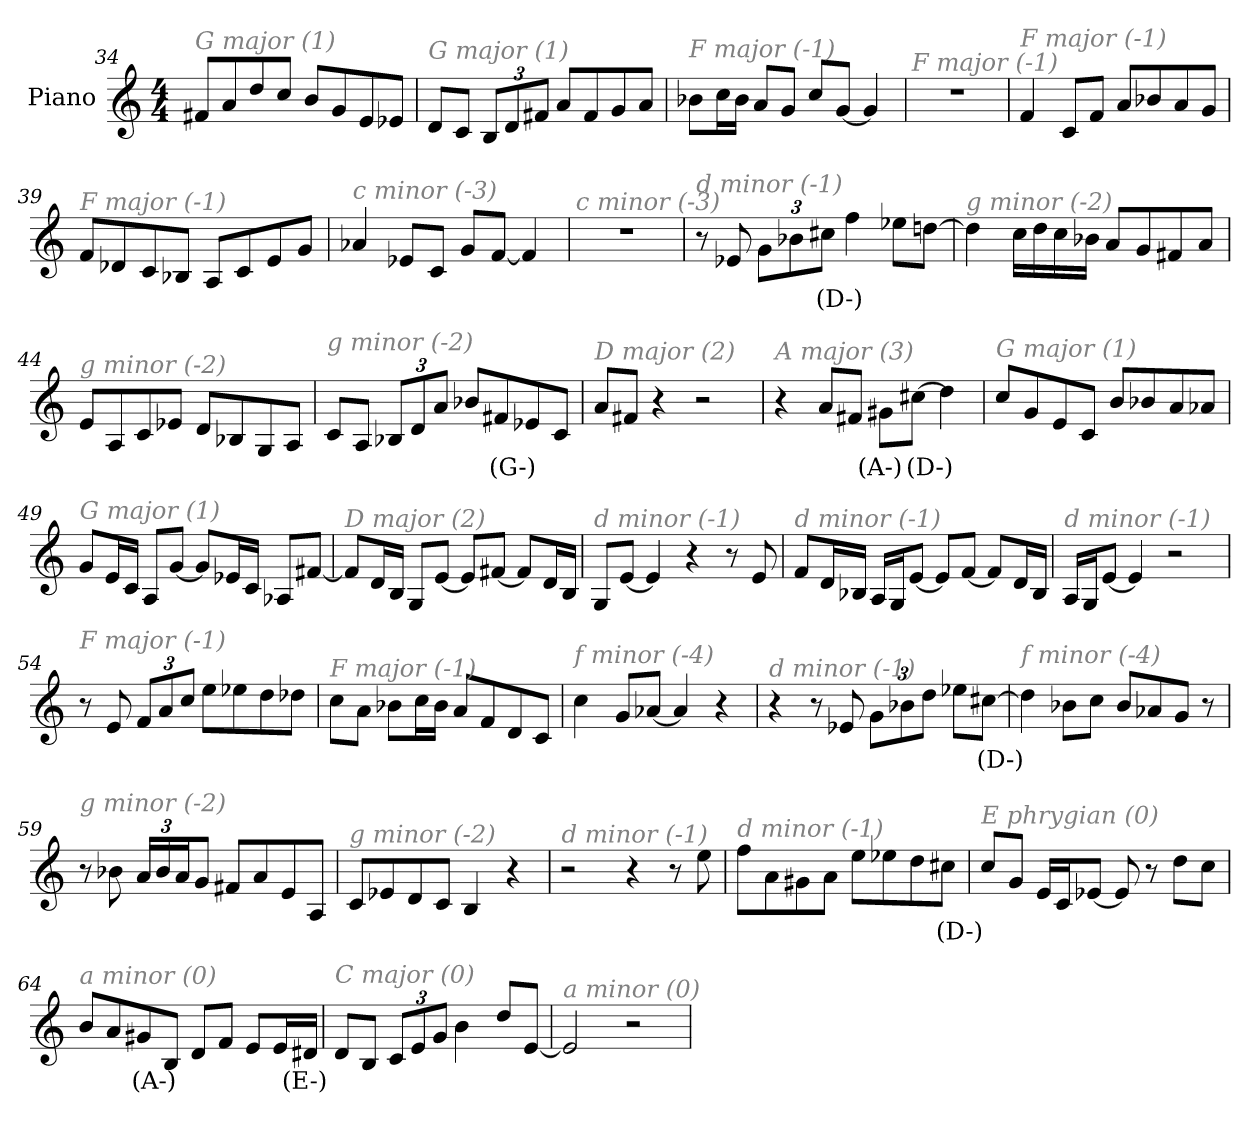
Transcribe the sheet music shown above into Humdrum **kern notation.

**kern	**text
*part1	*part1
*staff1	*staff1
*I"Piano	*
*I'Pno	*
*clefG2	*
*k[]	*
*M4/4	*
=34	=34
!LO:TX:i:color=#808080:t=G major (1)	!
8f#X/L	.
8a/	.
8dd/	.
8cc/J	.
8b/L	.
8g/	.
8e/	.
8e-X/J	.
!!LO:LB:g=z
=35	=35
!LO:TX:i:color=#808080:t=G major (1)	!
8d/L	.
8c/J	.
*Xbrackettup	*
12B/L	.
12d/	.
12f#X/J	.
8a/L	.
8f#/	.
8g/	.
8a/J	.
=36	=36
!LO:TX:i:color=#808080:t=F major (-1)	!
8b-X\L	.
16cc\L	.
16b-\JJ	.
8a/L	.
8g/J	.
8cc/L	.
[8g/J	.
4g/]	.
=37	=37
!LO:TX:i:color=#808080:t=F major (-1)	!
1r	.
=38	=38
!LO:TX:i:color=#808080:t=F major (-1)	!
4f/	.
8c/L	.
8f/J	.
8a/L	.
8b-X/	.
8a/	.
8g/J	.
!!LO:LB:g=z
=39	=39
!LO:TX:i:color=#808080:t=F major (-1)	!
8f/L	.
8d-X/	.
8c/	.
8B-X/J	.
8A/L	.
8c/	.
8e/	.
8g/J	.
=40	=40
!LO:TX:i:color=#808080:t=c minor (-3)	!
4a-X/	.
8e-X/L	.
8c/J	.
8g/L	.
[8f/J	.
4f/]	.
=41	=41
!LO:TX:i:color=#808080:t=c minor (-3)	!
1r	.
=42	=42
!LO:TX:i:color=#808080:t=d minor (-1)	!
8r	.
8e-X/	.
12g\L	.
12b-X\	.
12cc#Xi\J	(D-)
4ff\	.
8ee-X\L	.
[8ddn\J	.
!!LO:LB:g=z
=43	=43
!LO:TX:i:color=#808080:t=g minor (-2)	!
4dd\]	.
16cc\LL	.
16dd\	.
16cc\	.
16b-X\JJ	.
8a/L	.
8g/	.
8f#X/	.
8a/J	.
=44	=44
!LO:TX:i:color=#808080:t=g minor (-2)	!
8e/L	.
8A/	.
8c/	.
8e-X/J	.
8d/L	.
8B-X/	.
8G/	.
8A/J	.
=45	=45
!LO:TX:i:color=#808080:t=g minor (-2)	!
8c/L	.
8A/J	.
12B-X/L	.
12d/	.
12a/J	.
8b-X/L	.
8f#Xi/	(G-)
8e-X/	.
8c/J	.
=46	=46
!LO:TX:i:color=#808080:t=D major (2)	!
8a/L	.
8f#X/J	.
4r	.
2r	.
!!LO:PB:g=z
=47	=47
!LO:TX:i:color=#808080:t=A major (3)	!
4r	.
8a/L	.
8f#X/J	.
8g#Xi\L	(A-)
[8cc#Xi\J	(D-)
4dd-\]	.
=48	=48
!LO:TX:i:color=#808080:t=G major (1)	!
8cc/L	.
8g/	.
8e/	.
8c/J	.
8b/L	.
8b-X/	.
8a/	.
8a-X/J	.
=49	=49
!LO:TX:i:color=#808080:t=G major (1)	!
8g/L	.
16e/L	.
16c/JJ	.
8A/L	.
[8g/J	.
8g/L]	.
16e-X/L	.
16c/JJ	.
8A-X/L	.
[8f#X/J	.
=50	=50
!LO:TX:i:color=#808080:t=D major (2)	!
8f#/L]	.
16d/L	.
16B/JJ	.
8G/L	.
[8e/J	.
8e/L]	.
[8f#X/J	.
8f#/L]	.
16d/L	.
16B/JJ	.
!!LO:LB:g=z
=51	=51
!LO:TX:i:color=#808080:t=d minor (-1)	!
8G/L	.
[8e/J	.
4e/]	.
4r	.
8r	.
8e/	.
=52	=52
!LO:TX:i:color=#808080:t=d minor (-1)	!
8f/L	.
16d/L	.
16B-X/JJ	.
16A/LL	.
16G/J	.
[8e/J	.
8e/L]	.
[8f/J	.
8f/L]	.
16d/L	.
16B-/JJ	.
=53	=53
!LO:TX:i:color=#808080:t=d minor (-1)	!
16A/LL	.
16G/J	.
[8e/J	.
4e/]	.
2r	.
=54	=54
!LO:TX:i:color=#808080:t=F major (-1)	!
8r	.
8e/	.
12f/L	.
12a/	.
12cc/J	.
8ee\L	.
8ee-X\	.
8dd\	.
8dd-X\J	.
!!LO:LB:g=z
=55	=55
!LO:TX:i:color=#808080:t=F major (-1)	!
8cc\L	.
8a\J	.
8b-X\L	.
16cc\L	.
16b-\JJ	.
8a/L	.
8f/	.
8d/	.
8c/J	.
=56	=56
!LO:TX:i:color=#808080:t=f minor (-4)	!
4cc\	.
8g/L	.
[8a-X/J	.
4a-/]	.
4r	.
=57	=57
!LO:TX:i:color=#808080:t=d minor (-1)	!
4r	.
8r	.
8e-X/	.
12g\L	.
12b-X\	.
12dd\J	.
8ee-X\L	.
[8cc#Xi\J	(D-)
=58	=58
!LO:TX:i:color=#808080:t=f minor (-4)	!
4dd-\]	.
8b-X\L	.
8cc\J	.
8b-/L	.
8a-X/	.
8g/J	.
8r	.
!!LO:LB:g=z
=59	=59
!LO:TX:i:color=#808080:t=g minor (-2)	!
8r	.
8b-X\	.
24a/LL	.
24b-/	.
24a/J	.
8g/J	.
8f#X/L	.
8a/	.
8e/	.
8A/J	.
=60	=60
!LO:TX:i:color=#808080:t=g minor (-2)	!
8c/L	.
8e-X/	.
8d/	.
8c/J	.
4B/	.
4r	.
=61	=61
!LO:TX:i:color=#808080:t=d minor (-1)	!
2r	.
4r	.
8r	.
8ee\	.
=62	=62
!LO:TX:i:color=#808080:t=d minor (-1)	!
8ff\L	.
8a\	.
8g#X\	.
8a\J	.
8ee\L	.
8ee-X\	.
8dd\	.
8cc#Xi\J	(D-)
!!LO:LB:g=z
=63	=63
!LO:TX:i:color=#808080:t=E phrygian (0)	!
8cc/L	.
8g/J	.
16e/LL	.
16c/J	.
[8e-X/J	.
8e-/]	.
8r	.
8dd\L	.
8cc\J	.
=64	=64
!LO:TX:i:color=#808080:t=a minor (0)	!
8b/L	.
8a/	.
8g#Xi/	(A-)
8B/J	.
8d/L	.
8f/J	.
8e/L	.
16e/L	.
16d#Xi/JJ	(E-)
=65	=65
!LO:TX:i:color=#808080:t=C major (0)	!
8d/L	.
8B/J	.
12c/L	.
12e/	.
12g/J	.
4b\	.
8dd/L	.
[8e/J	.
=66	=66
!LO:TX:i:color=#808080:t=a minor (0)	!
2e/]	.
2r	.
=	=
*-	*-
